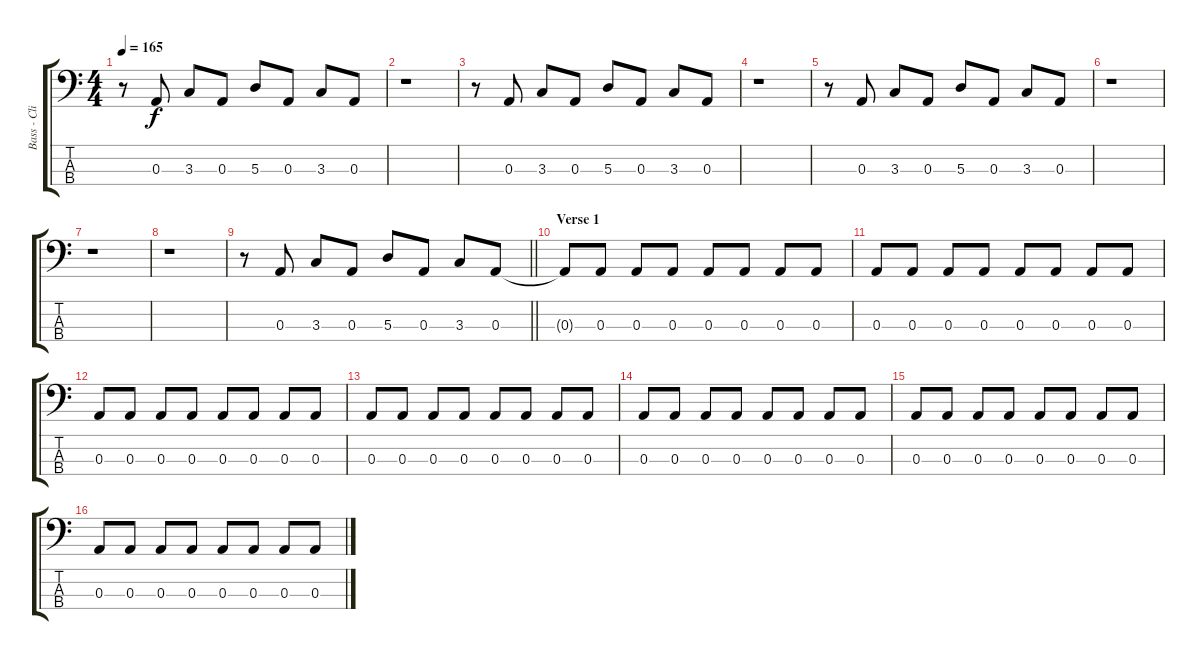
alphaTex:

\track ("Bass - Cliff Williams" "Bass - Cli") {instrument electricbassfinger}
\staff {score tabs}
\tuning (G2 D2 A1 E1) {hide}
\ts (4 4)
\tempo 165
\clef f4
\ks c
r.8{dy f} 0.3.8 3.3.8 0.3.8 5.3.8 0.3.8 3.3.8 0.3.8 |
r.1 |
r.8 0.3.8 3.3.8 0.3.8 5.3.8 0.3.8 3.3.8 0.3.8 |
r.1 |
r.8 0.3.8 3.3.8 0.3.8 5.3.8 0.3.8 3.3.8 0.3.8 |
r.1 |
r.1 |
r.1 |
\barLineRight lightlight
r.8 0.3.8 3.3.8 0.3.8 5.3.8 0.3.8 3.3.8 0.3.8 |
\section ("" "Verse 1")
0.3{t}.8 0.3.8 0.3.8 0.3.8 0.3.8 0.3.8 0.3.8 0.3.8 |
0.3.8 0.3.8 0.3.8 0.3.8 0.3.8 0.3.8 0.3.8 0.3.8 |
0.3.8 0.3.8 0.3.8 0.3.8 0.3.8 0.3.8 0.3.8 0.3.8 |
0.3.8 0.3.8 0.3.8 0.3.8 0.3.8 0.3.8 0.3.8 0.3.8 |
0.3.8 0.3.8 0.3.8 0.3.8 0.3.8 0.3.8 0.3.8 0.3.8 |
0.3.8 0.3.8 0.3.8 0.3.8 0.3.8 0.3.8 0.3.8 0.3.8 |
0.3.8 0.3.8 0.3.8 0.3.8 0.3.8 0.3.8 0.3.8 0.3.8
